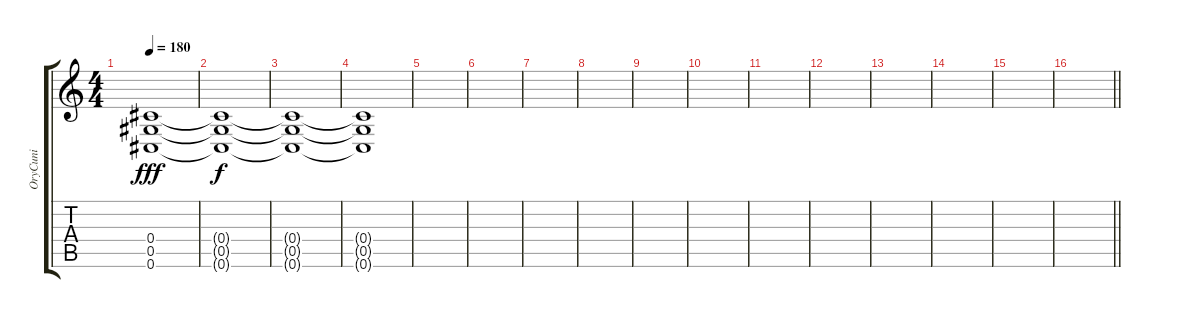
\track ("OryCuni" "OryCuni") {instrument overdrivenguitar}
\staff {score tabs}
\tuning (Eb4 Bb3 Gb3 Db3 Ab2 Db2) {hide}
\ts (4 4)
\tempo 180
\clef g2
\ks c
(0.4 0.5 0.6).1{dy fff volume 0} |
(0.4{t} 0.5{t} 0.6{t}).1{dy f} |
(0.4{t} 0.5{t} 0.6{t}).1 |
(0.4{t} 0.5{t} 0.6{t}).1 |
|
|
|
|
|
|
|
|
|
|
|
\barLineRight lightlight
